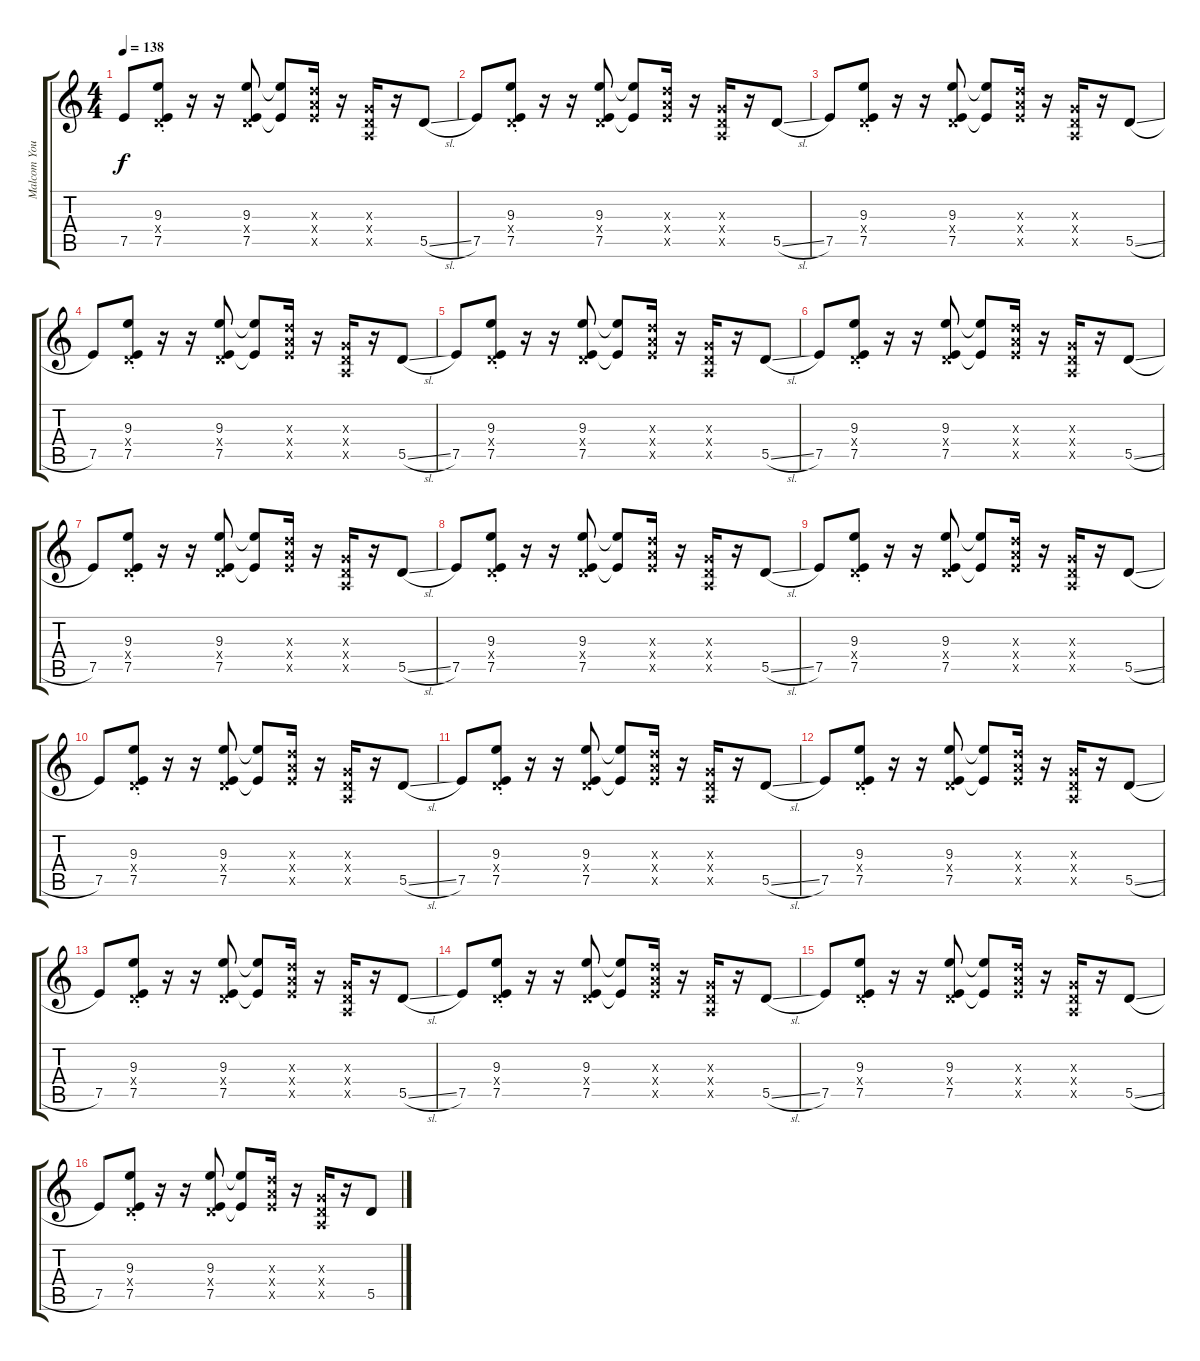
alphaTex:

\track ("Malcom Young" "Malcom You") {instrument overdrivenguitar}
\staff {score tabs}
\tuning (E4 B3 G3 D3 A2 E2) {hide}
\ts (4 4)
\tempo 138
\clef g2
\ks c
7.5.8{dy f} (9.3{st} 0.4{x} 7.5{st}).8 r.16 r.16 (9.3 0.4{x} 7.5).8 (9.3{t} 7.5{t}).8 (7.3{x} 7.4{x} 7.5{x}).16 r.16 (0.3{x} 0.4{x} 0.5{x}).16 r.16 5.5{sl}.8 |
7.5.8 (9.3{st} 0.4{x} 7.5{st}).8 r.16 r.16 (9.3 0.4{x} 7.5).8 (9.3{t} 7.5{t}).8 (7.3{x} 7.4{x} 7.5{x}).16 r.16 (0.3{x} 0.4{x} 0.5{x}).16 r.16 5.5{sl}.8 |
7.5.8 (9.3{st} 0.4{x} 7.5{st}).8 r.16 r.16 (9.3 0.4{x} 7.5).8 (9.3{t} 7.5{t}).8 (7.3{x} 7.4{x} 7.5{x}).16 r.16 (0.3{x} 0.4{x} 0.5{x}).16 r.16 5.5{sl}.8 |
7.5.8 (9.3{st} 0.4{x} 7.5{st}).8 r.16 r.16 (9.3 0.4{x} 7.5).8 (9.3{t} 7.5{t}).8 (7.3{x} 7.4{x} 7.5{x}).16 r.16 (0.3{x} 0.4{x} 0.5{x}).16 r.16 5.5{sl}.8 |
7.5.8{volume 11} (9.3{st} 0.4{x} 7.5{st}).8 r.16 r.16 (9.3 0.4{x} 7.5).8 (9.3{t} 7.5{t}).8 (7.3{x} 7.4{x} 7.5{x}).16 r.16 (0.3{x} 0.4{x} 0.5{x}).16 r.16 5.5{sl}.8 |
7.5.8 (9.3{st} 0.4{x} 7.5{st}).8 r.16 r.16 (9.3 0.4{x} 7.5).8 (9.3{t} 7.5{t}).8 (7.3{x} 7.4{x} 7.5{x}).16 r.16 (0.3{x} 0.4{x} 0.5{x}).16 r.16 5.5{sl}.8 |
7.5.8 (9.3{st} 0.4{x} 7.5{st}).8 r.16 r.16 (9.3 0.4{x} 7.5).8 (9.3{t} 7.5{t}).8 (7.3{x} 7.4{x} 7.5{x}).16 r.16 (0.3{x} 0.4{x} 0.5{x}).16 r.16 5.5{sl}.8 |
7.5.8 (9.3{st} 0.4{x} 7.5{st}).8 r.16 r.16 (9.3 0.4{x} 7.5).8 (9.3{t} 7.5{t}).8 (7.3{x} 7.4{x} 7.5{x}).16 r.16 (0.3{x} 0.4{x} 0.5{x}).16 r.16 5.5{sl}.8 |
7.5.8 (9.3{st} 0.4{x} 7.5{st}).8 r.16 r.16 (9.3 0.4{x} 7.5).8 (9.3{t} 7.5{t}).8 (7.3{x} 7.4{x} 7.5{x}).16 r.16 (0.3{x} 0.4{x} 0.5{x}).16 r.16 5.5{sl}.8 |
7.5.8 (9.3{st} 0.4{x} 7.5{st}).8 r.16 r.16 (9.3 0.4{x} 7.5).8 (9.3{t} 7.5{t}).8 (7.3{x} 7.4{x} 7.5{x}).16 r.16 (0.3{x} 0.4{x} 0.5{x}).16 r.16 5.5{sl}.8 |
7.5.8 (9.3{st} 0.4{x} 7.5{st}).8 r.16 r.16 (9.3 0.4{x} 7.5).8 (9.3{t} 7.5{t}).8 (7.3{x} 7.4{x} 7.5{x}).16 r.16 (0.3{x} 0.4{x} 0.5{x}).16 r.16 5.5{sl}.8 |
7.5.8 (9.3{st} 0.4{x} 7.5{st}).8 r.16 r.16 (9.3 0.4{x} 7.5).8 (9.3{t} 7.5{t}).8 (7.3{x} 7.4{x} 7.5{x}).16 r.16 (0.3{x} 0.4{x} 0.5{x}).16 r.16 5.5{sl}.8 |
7.5.8 (9.3{st} 0.4{x} 7.5{st}).8 r.16 r.16 (9.3 0.4{x} 7.5).8 (9.3{t} 7.5{t}).8 (7.3{x} 7.4{x} 7.5{x}).16 r.16 (0.3{x} 0.4{x} 0.5{x}).16 r.16 5.5{sl}.8 |
7.5.8 (9.3{st} 0.4{x} 7.5{st}).8 r.16 r.16 (9.3 0.4{x} 7.5).8 (9.3{t} 7.5{t}).8 (7.3{x} 7.4{x} 7.5{x}).16 r.16 (0.3{x} 0.4{x} 0.5{x}).16 r.16 5.5{sl}.8 |
7.5.8 (9.3{st} 0.4{x} 7.5{st}).8 r.16 r.16 (9.3 0.4{x} 7.5).8 (9.3{t} 7.5{t}).8 (7.3{x} 7.4{x} 7.5{x}).16 r.16 (0.3{x} 0.4{x} 0.5{x}).16 r.16 5.5{sl}.8 |
7.5.8 (9.3{st} 0.4{x} 7.5{st}).8 r.16 r.16 (9.3 0.4{x} 7.5).8 (9.3{t} 7.5{t}).8 (7.3{x} 7.4{x} 7.5{x}).16 r.16 (0.3{x} 0.4{x} 0.5{x}).16 r.16 5.5{sl}.8
